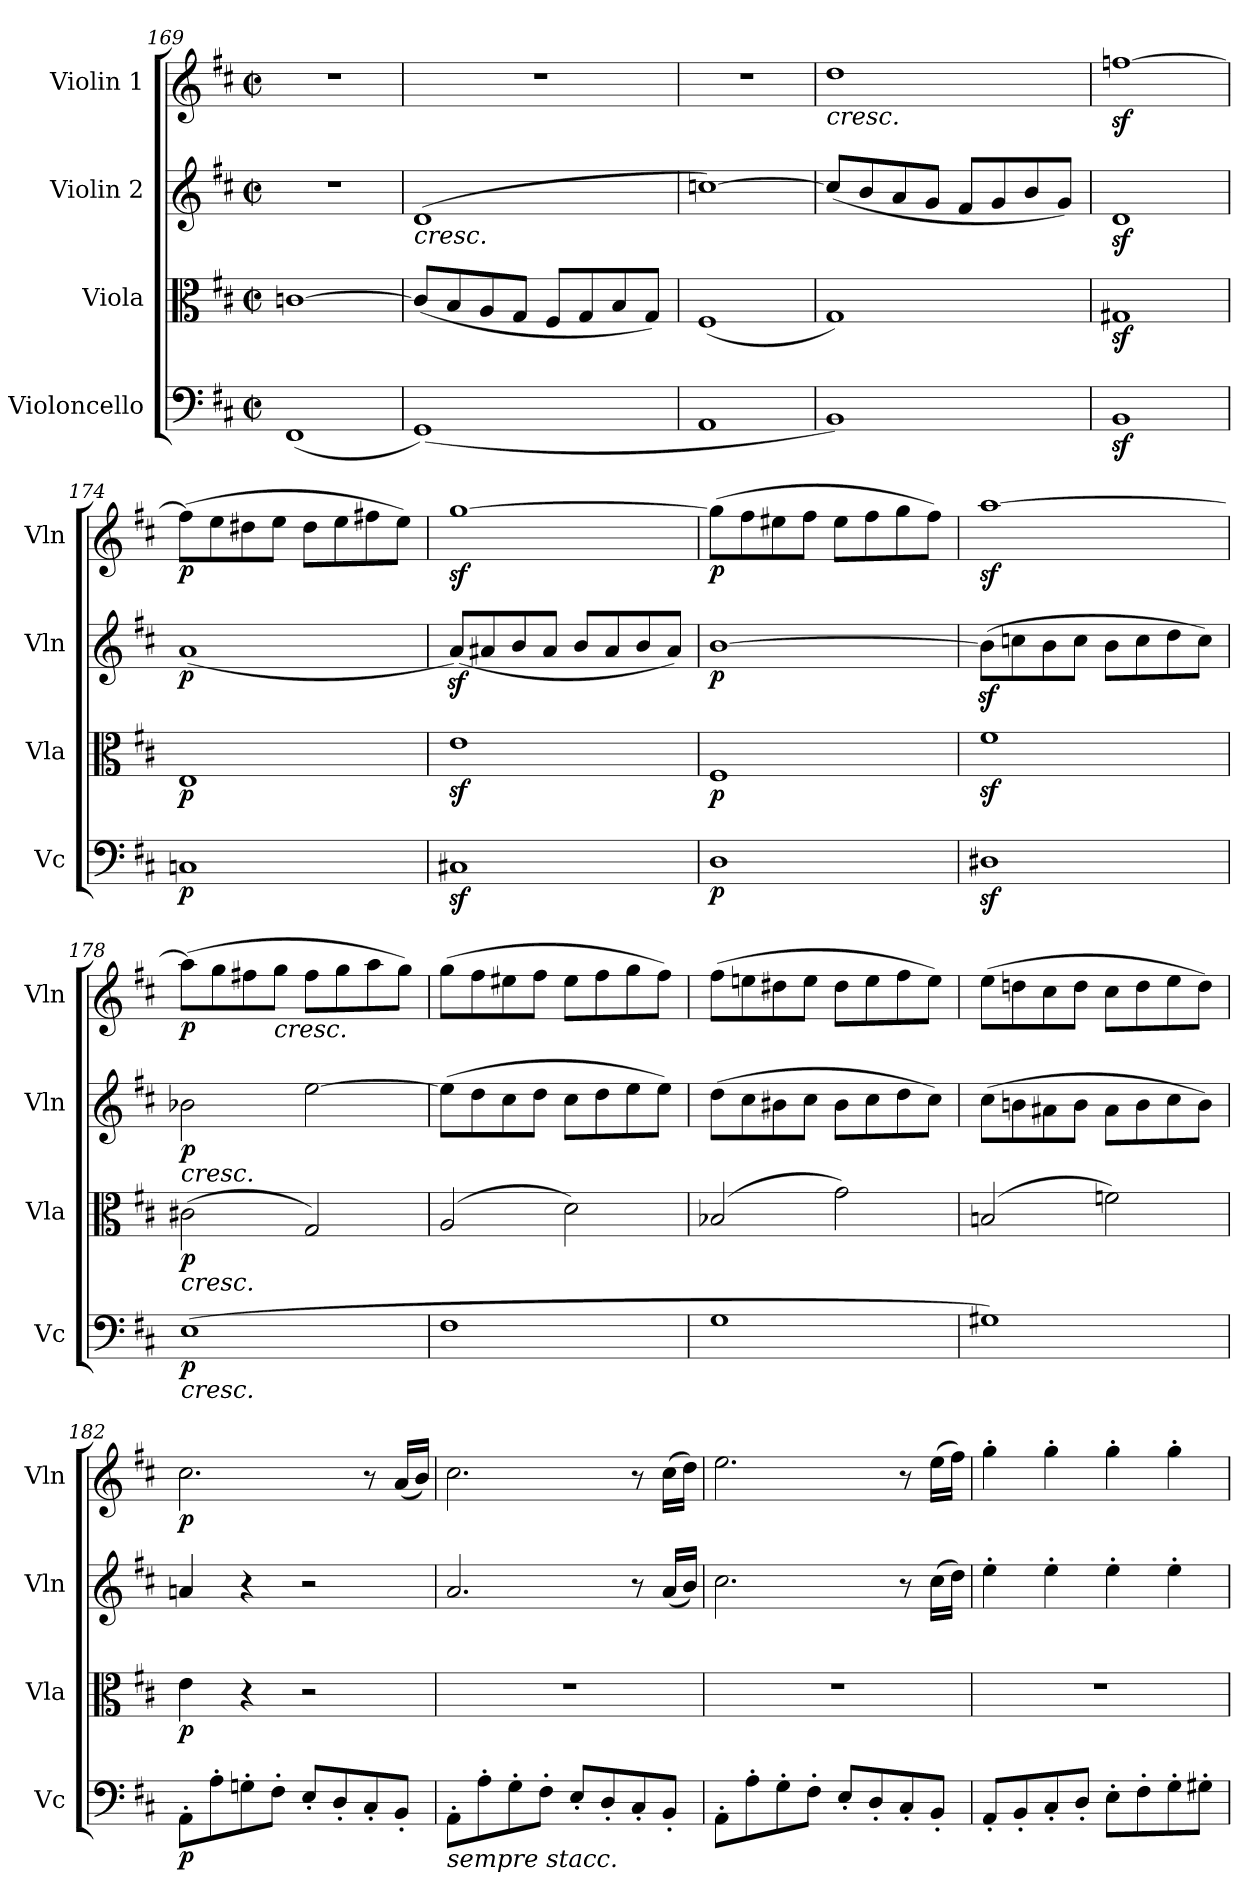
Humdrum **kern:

**kern	**dynam	**kern	**dynam	**kern	**dynam	**kern	**dynam
*part4	*part4	*part3	*part3	*part2	*part2	*part1	*part1
*staff4	*staff4	*staff3	*staff3	*staff2	*staff2	*staff1	*staff1
*I"Violoncello	*	*I"Viola	*	*I"Violin 2	*	*I"Violin 1	*
*I'Vc	*	*I'Vla	*	*I'Vln	*	*I'Vln	*
*clefF4	*	*clefC3	*	*clefG2	*	*clefG2	*
*k[f#c#]	*	*k[f#c#]	*	*k[f#c#]	*	*k[f#c#]	*
*M2/2	*	*M2/2	*	*M2/2	*	*M2/2	*
*met(c|)	*	*met(c|)	*	*met(c|)	*	*met(c|)	*
=169	=169	=169	=169	=169	=169	=169	=169
(1FF#	.	[1cn	.	1r	.	1r	.
=170	=170	=170	=170	=170	=170	=170	=170
!	!	!	!	!LO:TX:b:i:t=cresc.	!	!	!
(1GG)	.	(8c/L]	.	(1d	.	1r	.
.	.	8B/	.	.	.	.	.
.	.	8A/	.	.	.	.	.
.	.	8G/J	.	.	.	.	.
.	.	8F#/L	.	.	.	.	.
.	.	8G/	.	.	.	.	.
.	.	8B/	.	.	.	.	.
.	.	8G/J)	.	.	.	.	.
=171	=171	=171	=171	=171	=171	=171	=171
1AA	.	(1F#	.	[1ccn)	.	1r	.
!!LO:LB:g=z
=172	=172	=172	=172	=172	=172	=172	=172
!	!	!	!	!	!	!LO:TX:b:i:t=cresc.	!
1BB)	.	1G)	.	(8cc/L]	.	1dd	.
.	.	.	.	8b/	.	.	.
.	.	.	.	8a/	.	.	.
.	.	.	.	8g/J	.	.	.
.	.	.	.	8f#/L	.	.	.
.	.	.	.	8g/	.	.	.
.	.	.	.	8b/	.	.	.
.	.	.	.	8g/J)	.	.	.
!!LO:LB:g=z
=173	=173	=173	=173	=173	=173	=173	=173
1BBz<	.	1G#Xz<	.	1dz<	.	[1ffnz<	.
=174	=174	=174	=174	=174	=174	=174	=174
!	!LO:DY:b	!	!LO:DY:b	!	!LO:DY:b	!	!LO:DY:b
1Cn	p	1E	p	(1a	p	(8ff\L]	p
.	.	.	.	.	.	8ee\	.
.	.	.	.	.	.	8dd#X\	.
.	.	.	.	.	.	8ee\J	.
.	.	.	.	.	.	8dd#\L	.
.	.	.	.	.	.	8ee\	.
.	.	.	.	.	.	8ff#X\	.
.	.	.	.	.	.	8ee\J)	.
=175	=175	=175	=175	=175	=175	=175	=175
1C#Xz<	.	1ez<	.	(8az</L)	.	[1ggz<	.
.	.	.	.	8a#X/	.	.	.
.	.	.	.	8b/	.	.	.
.	.	.	.	8a#/J	.	.	.
.	.	.	.	8b/L	.	.	.
.	.	.	.	8a#/	.	.	.
.	.	.	.	8b/	.	.	.
.	.	.	.	8a#/J)	.	.	.
=176	=176	=176	=176	=176	=176	=176	=176
!	!LO:DY:b	!	!LO:DY:b	!	!LO:DY:b	!	!LO:DY:b
1D	p	1F#	p	[1b	p	(8gg\L]	p
.	.	.	.	.	.	8ff#\	.
.	.	.	.	.	.	8ee#X\	.
.	.	.	.	.	.	8ff#\J	.
.	.	.	.	.	.	8ee#\L	.
.	.	.	.	.	.	8ff#\	.
.	.	.	.	.	.	8gg\	.
.	.	.	.	.	.	8ff#\J)	.
=177	=177	=177	=177	=177	=177	=177	=177
1D#Xz<	.	1f#z<	.	(8bz<\L]	.	[1aaz<	.
.	.	.	.	8ccn\	.	.	.
.	.	.	.	8b\	.	.	.
.	.	.	.	8cc\J	.	.	.
.	.	.	.	8b\L	.	.	.
.	.	.	.	8cc\	.	.	.
.	.	.	.	8dd\	.	.	.
.	.	.	.	8cc\J)	.	.	.
=178	=178	=178	=178	=178	=178	=178	=178
!	!	!	!	!LO:TX:b:i:t=cresc.	!	!	!
!	!	!LO:TX:b:i:t=cresc.	!	!	!	!	!
!LO:TX:b:i:t=cresc.	!	!	!	!	!	!	!
!	!LO:DY:b	!	!LO:DY:b	!	!LO:DY:b	!	!LO:DY:b
(1E	p	(2c#X\	p	2b-X\	p	(8aa\L]	p
.	.	.	.	.	.	8gg\	.
.	.	.	.	.	.	8ff#X\	.
!	!	!	!	!	!	!LO:TX:b:i:t=cresc.	!
.	.	.	.	.	.	8gg\J	.
.	.	2G/)	.	[2ee\	.	8ff#\L	.
.	.	.	.	.	.	8gg\	.
.	.	.	.	.	.	8aa\	.
.	.	.	.	.	.	8gg\J)	.
!!LO:LB:g=z
=179	=179	=179	=179	=179	=179	=179	=179
1F#	.	(2A/	.	(8ee\L]	.	(8gg\L	.
.	.	.	.	8dd\	.	8ff#\	.
.	.	.	.	8cc#\	.	8ee#X\	.
.	.	.	.	8dd\J	.	8ff#\J	.
.	.	2d\)	.	8cc#\L	.	8ee#\L	.
.	.	.	.	8dd\	.	8ff#\	.
.	.	.	.	8ee\	.	8gg\	.
.	.	.	.	8ee\J)	.	8ff#\J)	.
=180	=180	=180	=180	=180	=180	=180	=180
1G	.	(2B-X/	.	(8dd\L	.	(8ff#\L	.
.	.	.	.	8cc#\	.	8een\	.
.	.	.	.	8b#X\	.	8dd#X\	.
.	.	.	.	8cc#\J	.	8ee\J	.
.	.	2g\)	.	8b#\L	.	8dd#\L	.
.	.	.	.	8cc#\	.	8ee\	.
.	.	.	.	8dd\	.	8ff#\	.
.	.	.	.	8cc#\J)	.	8ee\J)	.
!!LO:PB:g=z
=181	=181	=181	=181	=181	=181	=181	=181
1G#X)	.	(2Bn/	.	(8cc#\L	.	(8ee\L	.
.	.	.	.	8bn\	.	8ddn\	.
.	.	.	.	8a#X\	.	8cc#\	.
.	.	.	.	8b\J	.	8dd\J	.
.	.	2fn\)	.	8a#\L	.	8cc#\L	.
.	.	.	.	8b\	.	8dd\	.
.	.	.	.	8cc#\	.	8ee\	.
.	.	.	.	8b\J)	.	8dd\J)	.
=182	=182	=182	=182	=182	=182	=182	=182
!	!LO:DY:b	!	!LO:DY:b	!	!	!	!LO:DY:b
8AA'\L	p	4e\	p	4an/	.	2.cc#\	p
8A'\	.	.	.	.	.	.	.
8Gn'\	.	4r	.	4r	.	.	.
8F#'\J	.	.	.	.	.	.	.
8E'/L	.	2r	.	2r	.	.	.
8D'/	.	.	.	.	.	.	.
8C#'/	.	.	.	.	.	8r	.
8BB'/J	.	.	.	.	.	(16a/LL	.
.	.	.	.	.	.	16b/JJ)	.
=183	=183	=183	=183	=183	=183	=183	=183
!LO:TX:b:i:t=sempre stacc.	!	!	!	!	!	!	!
8AA'\L	.	1r	.	2.a/	.	2.cc#\	.
8A'\	.	.	.	.	.	.	.
8G'\	.	.	.	.	.	.	.
8F#'\J	.	.	.	.	.	.	.
8E'/L	.	.	.	.	.	.	.
8D'/	.	.	.	.	.	.	.
8C#'/	.	.	.	8r	.	8r	.
8BB'/J	.	.	.	(16a/LL	.	(16cc#\LL	.
.	.	.	.	16b/JJ)	.	16dd\JJ)	.
=184	=184	=184	=184	=184	=184	=184	=184
8AA'\L	.	1r	.	2.cc#\	.	2.ee\	.
8A'\	.	.	.	.	.	.	.
8G'\	.	.	.	.	.	.	.
8F#'\J	.	.	.	.	.	.	.
8E'/L	.	.	.	.	.	.	.
8D'/	.	.	.	.	.	.	.
8C#'/	.	.	.	8r	.	8r	.
8BB'/J	.	.	.	(16cc#\LL	.	(16ee\LL	.
.	.	.	.	16dd\JJ)	.	16ff#\JJ)	.
=185	=185	=185	=185	=185	=185	=185	=185
8AA'/L	.	1r	.	4ee'\	.	4gg'\	.
8BB'/	.	.	.	.	.	.	.
8C#'/	.	.	.	4ee'\	.	4gg'\	.
8D'/J	.	.	.	.	.	.	.
8E'\L	.	.	.	4ee'\	.	4gg'\	.
8F#'\	.	.	.	.	.	.	.
8G'\	.	.	.	4ee'\	.	4gg'\	.
8G#X'\J	.	.	.	.	.	.	.
=	=	=	=	=	=	=	=
*-	*-	*-	*-	*-	*-	*-	*-
